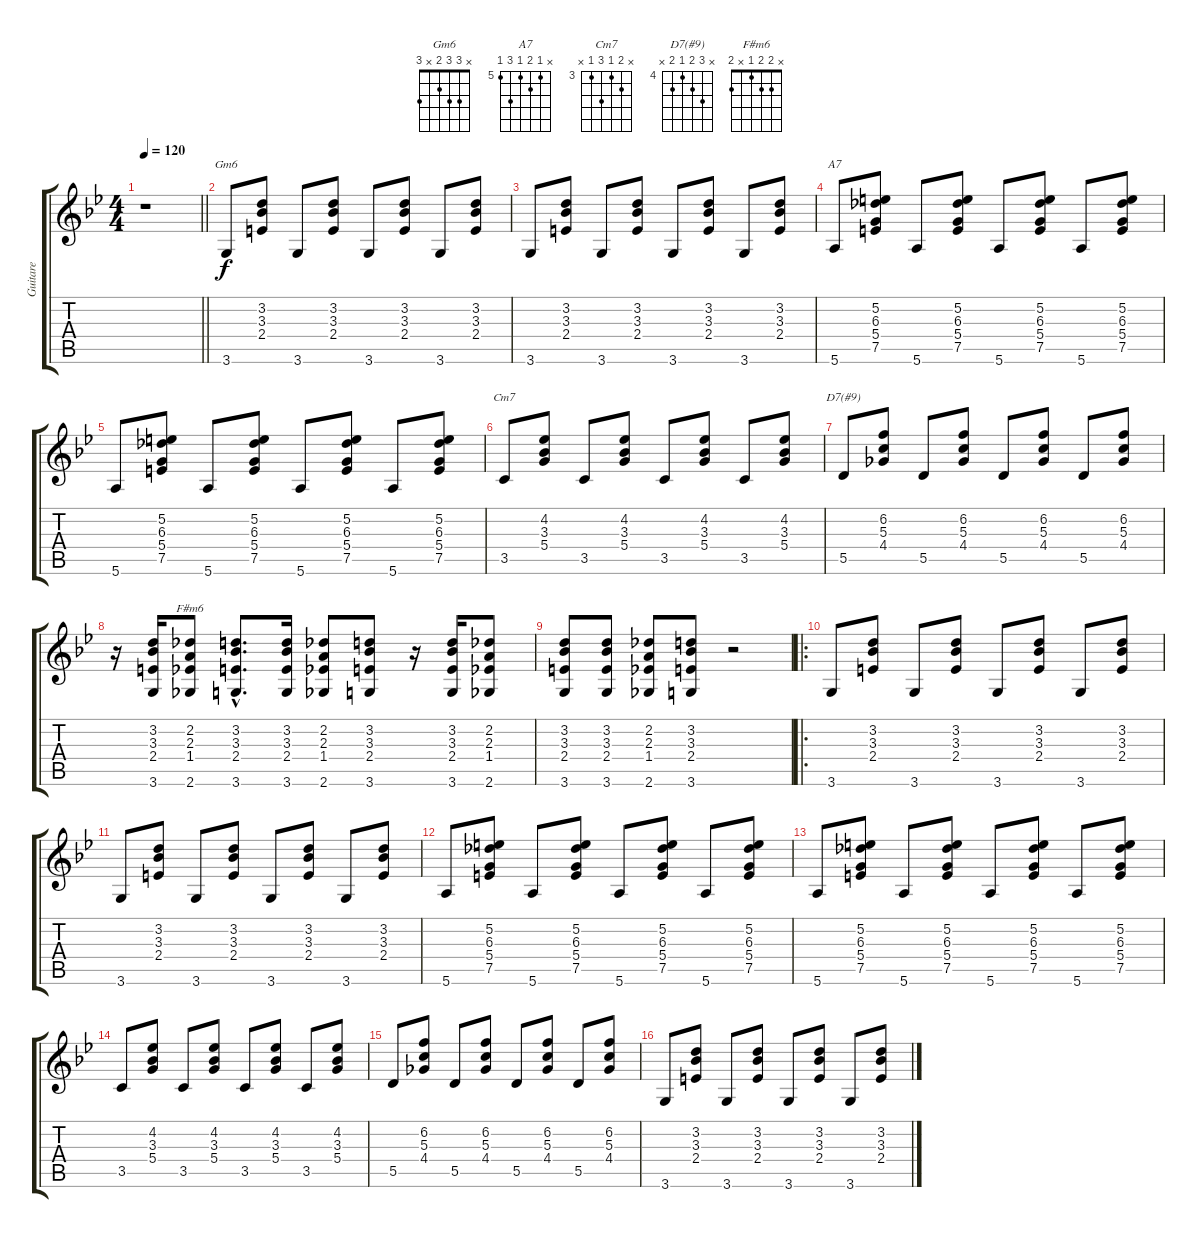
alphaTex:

\track ("Guitare" "Guitare") {instrument acousticguitarnylon}
\staff {score tabs}
\tuning (E4 B3 G3 D3 A2 E2) {hide}
\chord ("Gm6" x 3 3 2 x 3)
\chord ("A7" x 5 6 5 7 5) {firstfret 5}
\chord ("Cm7" x 4 3 5 3 x) {firstfret 3}
\chord ("D7(#9)" x 6 5 4 5 x) {firstfret 4}
\chord ("F#m6" x 2 2 1 x 2)
\ts (4 4)
\tempo 120
\clef g2
\barLineRight lightlight
\ks bb
r.1{dy f instrument acousticguitarnylon} |
3.6.8{ch "Gm6"} (3.2 3.3 2.4).8 3.6.8 (3.2 3.3 2.4).8 3.6.8 (3.2 3.3 2.4).8 3.6.8 (3.2 3.3 2.4).8 |
3.6.8 (3.2 3.3 2.4).8 3.6.8 (3.2 3.3 2.4).8 3.6.8 (3.2 3.3 2.4).8 3.6.8 (3.2 3.3 2.4).8 |
5.6.8{ch "A7"} (5.2 6.3 5.4 7.5).8 5.6.8 (5.2 6.3 5.4 7.5).8 5.6.8 (5.2 6.3 5.4 7.5).8 5.6.8 (5.2 6.3 5.4 7.5).8 |
5.6.8 (5.2 6.3 5.4 7.5).8 5.6.8 (5.2 6.3 5.4 7.5).8 5.6.8 (5.2 6.3 5.4 7.5).8 5.6.8 (5.2 6.3 5.4 7.5).8 |
3.5.8{ch "Cm7"} (4.2 3.3 5.4).8 3.5.8 (4.2 3.3 5.4).8 3.5.8 (4.2 3.3 5.4).8 3.5.8 (4.2 3.3 5.4).8 |
5.5.8{ch "D7(#9)"} (6.2 5.3 4.4).8 5.5.8 (6.2 5.3 4.4).8 5.5.8 (6.2 5.3 4.4).8 5.5.8 (6.2 5.3 4.4).8 |
r.16 (3.2 3.3 2.4 3.6).16 (2.2 2.3 1.4 2.6).8{ch "F#m6"} (3.2{hac} 3.3{hac} 2.4{hac} 3.6{hac}).8{d} (3.2 3.3 2.4 3.6).16 (2.2 2.3 1.4 2.6).8 (3.2 3.3 2.4 3.6).8 r.16 (3.2 3.3 2.4 3.6).16 (2.2 2.3 1.4 2.6).8 |
(3.2 3.3 2.4 3.6).8 (3.2 3.3 2.4 3.6).8 (2.2 2.3 1.4 2.6).8 (3.2 3.3 2.4 3.6).8 r.2 |
\ro
3.6.8 (3.2 3.3 2.4).8 3.6.8 (3.2 3.3 2.4).8 3.6.8 (3.2 3.3 2.4).8 3.6.8 (3.2 3.3 2.4).8 |
3.6.8 (3.2 3.3 2.4).8 3.6.8 (3.2 3.3 2.4).8 3.6.8 (3.2 3.3 2.4).8 3.6.8 (3.2 3.3 2.4).8 |
5.6.8 (5.2 6.3 5.4 7.5).8 5.6.8 (5.2 6.3 5.4 7.5).8 5.6.8 (5.2 6.3 5.4 7.5).8 5.6.8 (5.2 6.3 5.4 7.5).8 |
5.6.8 (5.2 6.3 5.4 7.5).8 5.6.8 (5.2 6.3 5.4 7.5).8 5.6.8 (5.2 6.3 5.4 7.5).8 5.6.8 (5.2 6.3 5.4 7.5).8 |
3.5.8 (4.2 3.3 5.4).8 3.5.8 (4.2 3.3 5.4).8 3.5.8 (4.2 3.3 5.4).8 3.5.8 (4.2 3.3 5.4).8 |
5.5.8 (6.2 5.3 4.4).8 5.5.8 (6.2 5.3 4.4).8 5.5.8 (6.2 5.3 4.4).8 5.5.8 (6.2 5.3 4.4).8 |
3.6.8 (3.2 3.3 2.4).8 3.6.8 (3.2 3.3 2.4).8 3.6.8 (3.2 3.3 2.4).8 3.6.8 (3.2 3.3 2.4).8
